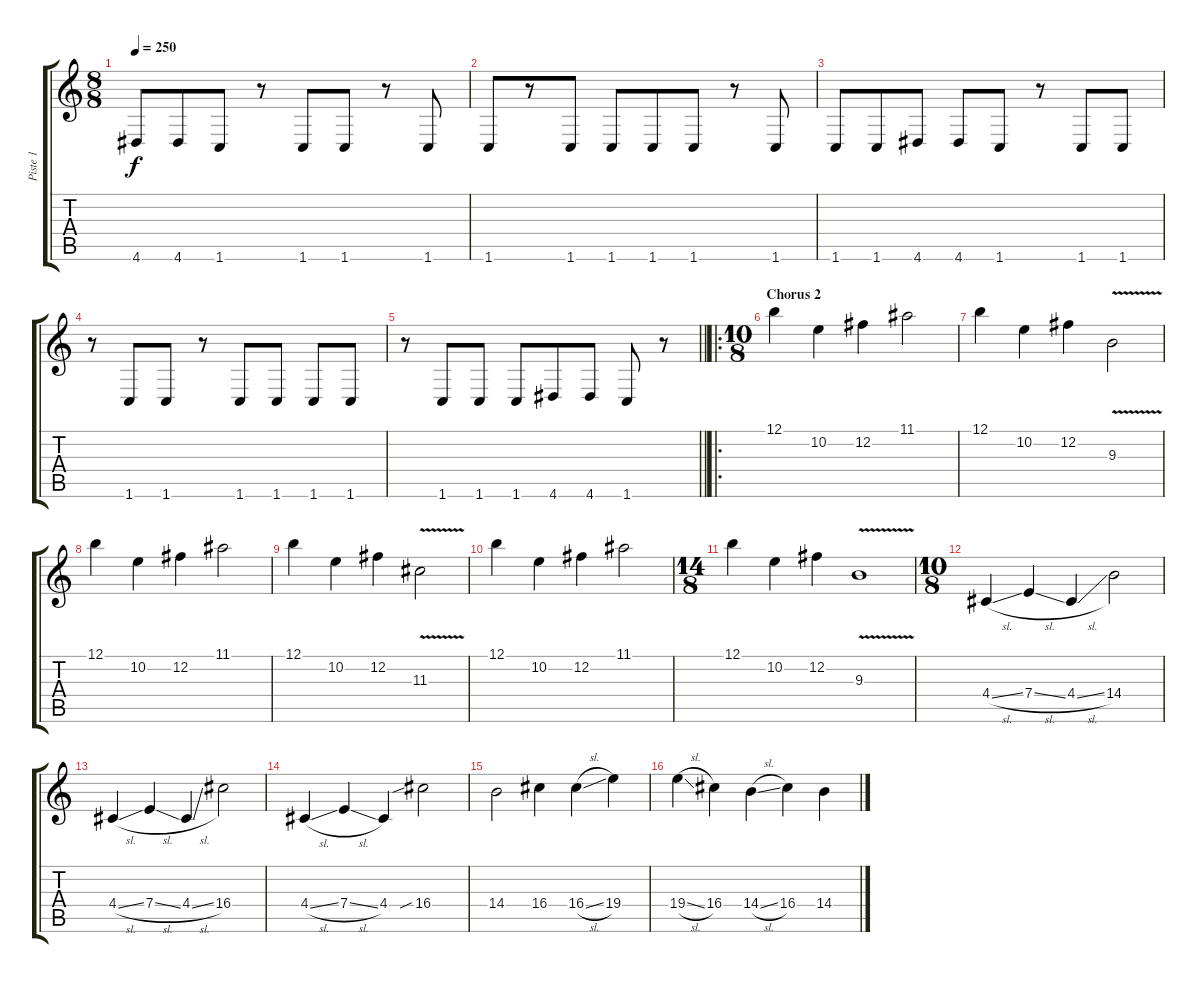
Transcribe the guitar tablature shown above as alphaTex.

\track ("Piste 1" "Piste 1") {instrument distortionguitar}
\staff {score tabs}
\tuning (B3 Gb3 D3 A2 E2 B1) {hide}
\ts (8 8)
\tempo 250
\clef g2
\ks c
4.6.8{dy f} 4.6.8 1.6.8 r.8 1.6.8 1.6.8 r.8 1.6.8 |
1.6.8 r.8 1.6.8 1.6.8 1.6.8 1.6.8 r.8 1.6.8 |
1.6.8 1.6.8 4.6.8 4.6.8 1.6.8 r.8 1.6.8 1.6.8 |
r.8 1.6.8 1.6.8 r.8 1.6.8 1.6.8 1.6.8 1.6.8 |
\barLineRight lightlight
r.8 1.6.8 1.6.8 1.6.8 4.6.8 4.6.8 1.6.8 r.8 |
\ro
\ts (10 8)
\section ("" "Chorus 2")
12.1.4 10.2.4 12.2.4 11.1.2 |
12.1.4 10.2.4 12.2.4 9.3{v}.2 |
12.1.4 10.2.4 12.2.4 11.1.2 |
12.1.4 10.2.4 12.2.4 11.3{v}.2 |
12.1.4 10.2.4 12.2.4 11.1.2 |
\ts (14 8)
12.1.4 10.2.4 12.2.4 9.3{v}.1 |
\ts (10 8)
4.4{sl}.4 7.4{sl}.4 4.4{sl}.4 14.4.2 |
4.4{sl}.4 7.4{sl}.4 4.4{sl}.4 16.4.2 |
4.4{sl}.4 7.4{sl}.4 4.4.4 16.4{sib}.2 |
14.4.2 16.4.4 16.4{sl}.4 19.4.4 |
19.4{sl}.4 16.4.4 14.4{sl}.4 16.4.4 14.4.4
